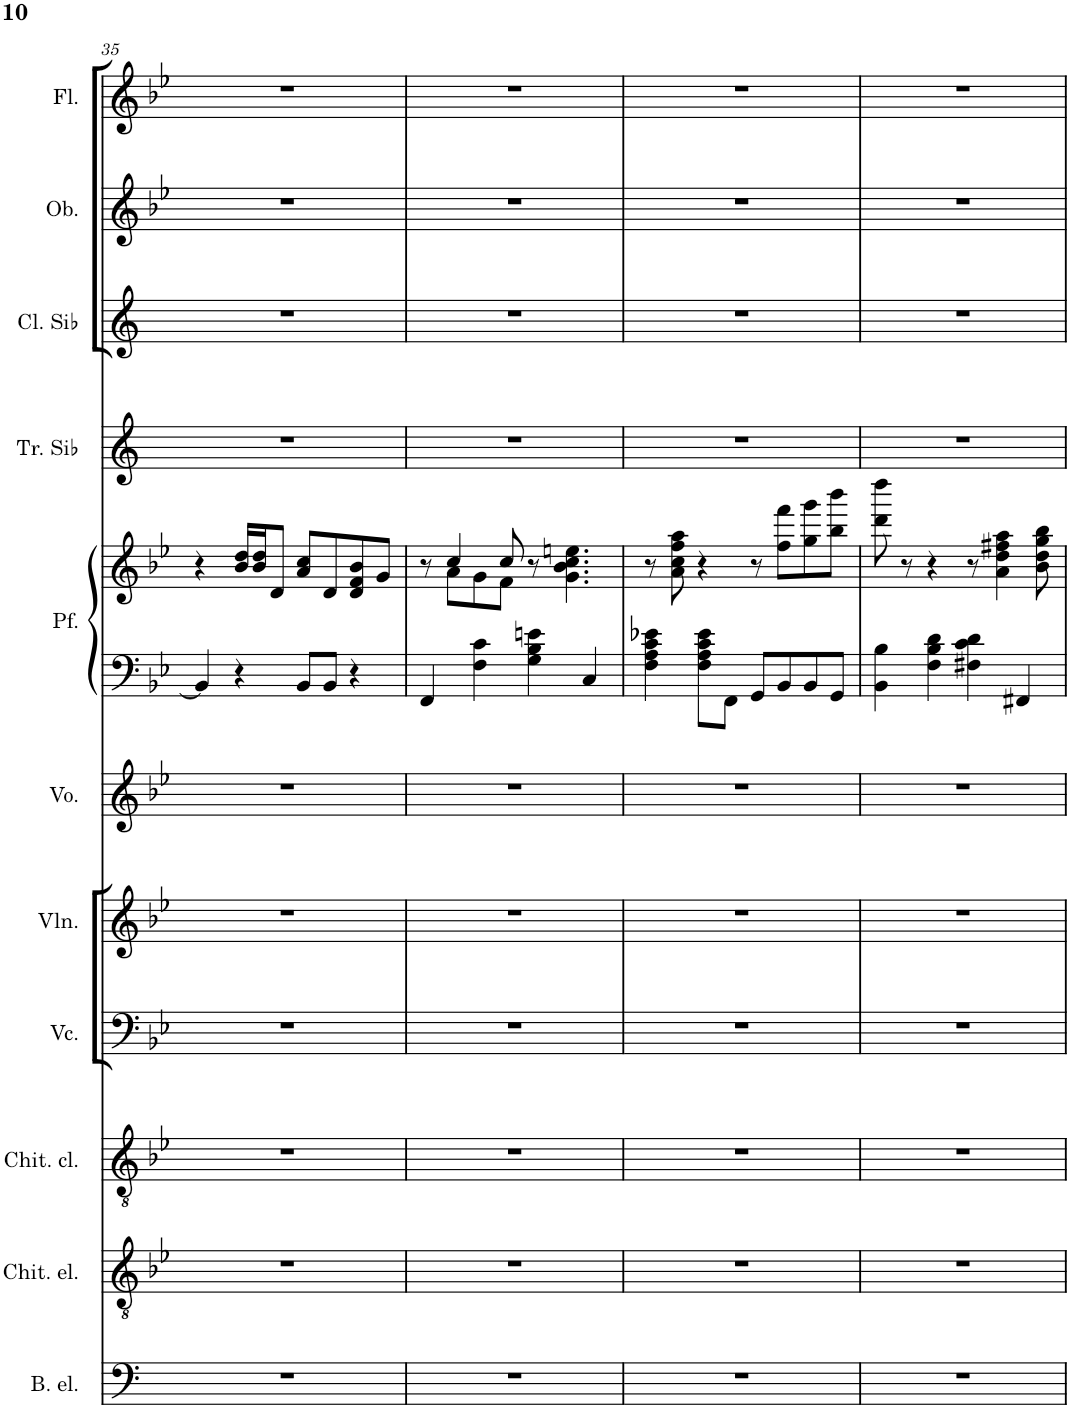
**kern	**kern	**kern	**kern	**kern	**kern	**kern	**kern	**kern	**kern	**kern	**kern
*part11	*part10	*part9	*part8	*part7	*part6	*part5	*part5	*part4	*part3	*part2	*part1
*staff12	*staff11	*staff10	*staff9	*staff8	*staff7	*staff6	*staff5	*staff4	*staff3	*staff2	*staff1
*I"Basso elettrico 6-corde	*I"Chitarra elettrica	*I"Chitarra classica	*I"Violoncello	*I"Violino	*I"Voce	*I"Piano	*	*I"Tromba in Sib	*I"Clarinetto in Sib	*I"Oboe	*I"Flauto
*I'B. el.	*I'Chit. el.	*I'Chit. cl.	*I'Vc.	*I'Vln.	*I'Vo.	*	*	*I'Tr. Sib	*I'Cl. Sib	*I'Ob.	*I'Fl.
!!LO:PB:g=z
*clefF4	*clefGv2	*clefGv2	*clefF4	*clefG2	*clefG2	*clefF4	*clefG2	*clefG2	*clefG2	*clefG2	*clefG2
*Trd7c12	*	*	*	*	*	*	*	*Trd1c2	*Trd1c2	*	*
*k[]	*k[b-e-]	*k[b-e-]	*k[b-e-]	*k[b-e-]	*k[b-e-]	*k[b-e-]	*k[b-e-]	*k[]	*k[]	*k[b-e-]	*k[b-e-]
*M4/4	*M4/4	*M4/4	*M4/4	*M4/4	*M4/4	*M4/4	*M4/4	*M4/4	*M4/4	*M4/4	*M4/4
=35	=35	=35	=35	=35	=35	=35	=35	=35	=35	=35	=35
1r	1r	1r	1r	1r	1r	4BB-/]	4r	1r	1r	1r	1r
.	.	.	.	.	.	4r	16b-/ 16dd/LL	.	.	.	.
.	.	.	.	.	.	.	16b-/ 16dd/J	.	.	.	.
.	.	.	.	.	.	.	8d/J	.	.	.	.
.	.	.	.	.	.	8BB-/L	8a/ 8cc/L	.	.	.	.
.	.	.	.	.	.	8BB-/J	8d/	.	.	.	.
.	.	.	.	.	.	4r	8d/ 8f/ 8b-/	.	.	.	.
.	.	.	.	.	.	.	8g/J	.	.	.	.
=36	=36	=36	=36	=36	=36	=36	=36	=36	=36	=36	=36
*	*	*	*	*	*	*	*^	*	*	*	*
1r	1r	1r	1r	1r	1r	4FF/	8r	8ryy	1r	1r	1r	1r
.	.	.	.	.	.	.	4cc/	8a\L	.	.	.	.
.	.	.	.	.	.	4F\ 4c\	.	8g\	.	.	.	.
.	.	.	.	.	.	.	8cc/	8f\J	.	.	.	.
.	.	.	.	.	.	4G\ 4B-\ 4en\	8r	2ryy	.	.	.	.
.	.	.	.	.	.	.	4.g\ 4.b-\ 4.cc\ 4.een\	.	.	.	.	.
.	.	.	.	.	.	4C/	.	.	.	.	.	.
*	*	*	*	*	*	*	*v	*v	*	*	*	*
=37	=37	=37	=37	=37	=37	=37	=37	=37	=37	=37	=37
1r	1r	1r	1r	1r	1r	4F\ 4A\ 4c\ 4e-X\	8r	1r	1r	1r	1r
.	.	.	.	.	.	.	8a\ 8cc\ 8ff\ 8aa\	.	.	.	.
.	.	.	.	.	.	8F\ 8A\ 8c\ 8e-\L	4r	.	.	.	.
.	.	.	.	.	.	8FF\J	.	.	.	.	.
.	.	.	.	.	.	8GG/L	8r	.	.	.	.
.	.	.	.	.	.	8BB-/	8ff\ 8fff\L	.	.	.	.
.	.	.	.	.	.	8BB-/	8gg\ 8ggg\	.	.	.	.
.	.	.	.	.	.	8GG/J	8bb-\ 8bbb-\J	.	.	.	.
=38	=38	=38	=38	=38	=38	=38	=38	=38	=38	=38	=38
1r	1r	1r	1r	1r	1r	4BB-\ 4B-\	8ddd\ 8dddd\	1r	1r	1r	1r
.	.	.	.	.	.	.	8r	.	.	.	.
.	.	.	.	.	.	4F\ 4B-\ 4d\	4r	.	.	.	.
.	.	.	.	.	.	4F#X\ 4c\ 4d\	8r	.	.	.	.
.	.	.	.	.	.	.	4a\ 4dd\ 4ff#X\ 4aa\	.	.	.	.
.	.	.	.	.	.	4FF#X/	.	.	.	.	.
.	.	.	.	.	.	.	8b-\ 8dd\ 8gg\ 8bb-\	.	.	.	.
=	=	=	=	=	=	=	=	=	=	=	=
*-	*-	*-	*-	*-	*-	*-	*-	*-	*-	*-	*-
